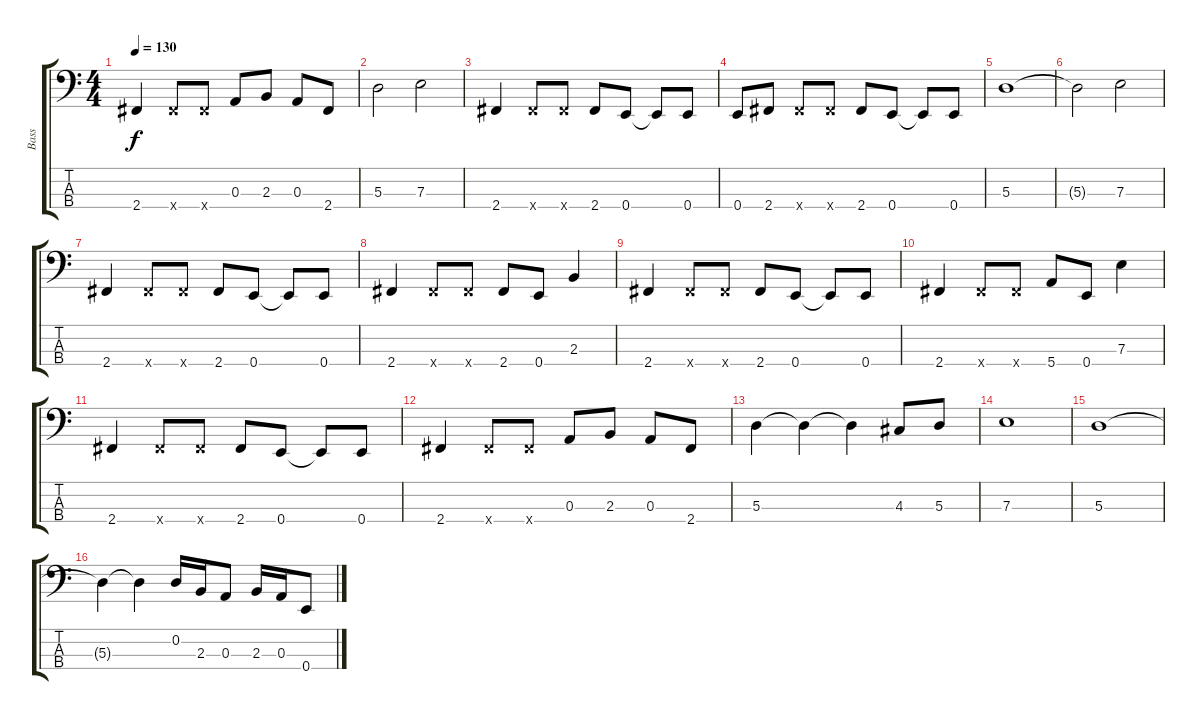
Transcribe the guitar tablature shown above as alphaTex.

\track ("Bass" "Bass") {instrument electricbassfinger}
\staff {score tabs}
\tuning (G2 D2 A1 E1) {hide}
\ts (4 4)
\tempo 130
\clef f4
\ks c
2.4.4{dy f} 2.4{x}.8 2.4{x}.8 0.3.8 2.3.8 0.3.8 2.4.8 |
5.3.2 7.3.2 |
2.4.4 2.4{x}.8 2.4{x}.8 2.4.8 0.4.8 0.4{t}.8 0.4.8 |
0.4.8 2.4.8 2.4{x}.8 2.4{x}.8 2.4.8 0.4.8 0.4{t}.8 0.4.8 |
5.3.1 |
5.3{t}.2 7.3.2 |
2.4.4 2.4{x}.8 2.4{x}.8 2.4.8 0.4.8 0.4{t}.8 0.4.8 |
2.4.4 2.4{x}.8 2.4{x}.8 2.4.8 0.4.8 2.3.4 |
2.4.4 2.4{x}.8 2.4{x}.8 2.4.8 0.4.8 0.4{t}.8 0.4.8 |
2.4.4 2.4{x}.8 2.4{x}.8 5.4.8 0.4.8 7.3.4 |
2.4.4 2.4{x}.8 2.4{x}.8 2.4.8 0.4.8 0.4{t}.8 0.4.8 |
2.4.4 2.4{x}.8 2.4{x}.8 0.3.8 2.3.8 0.3.8 2.4.8 |
5.3.4 5.3{t}.4 5.3{t}.4 4.3.8 5.3.8 |
7.3.1 |
5.3.1 |
5.3{t}.4 5.3{t}.4 0.2.16 2.3.16 0.3.8 2.3.16 0.3.16 0.4.8
